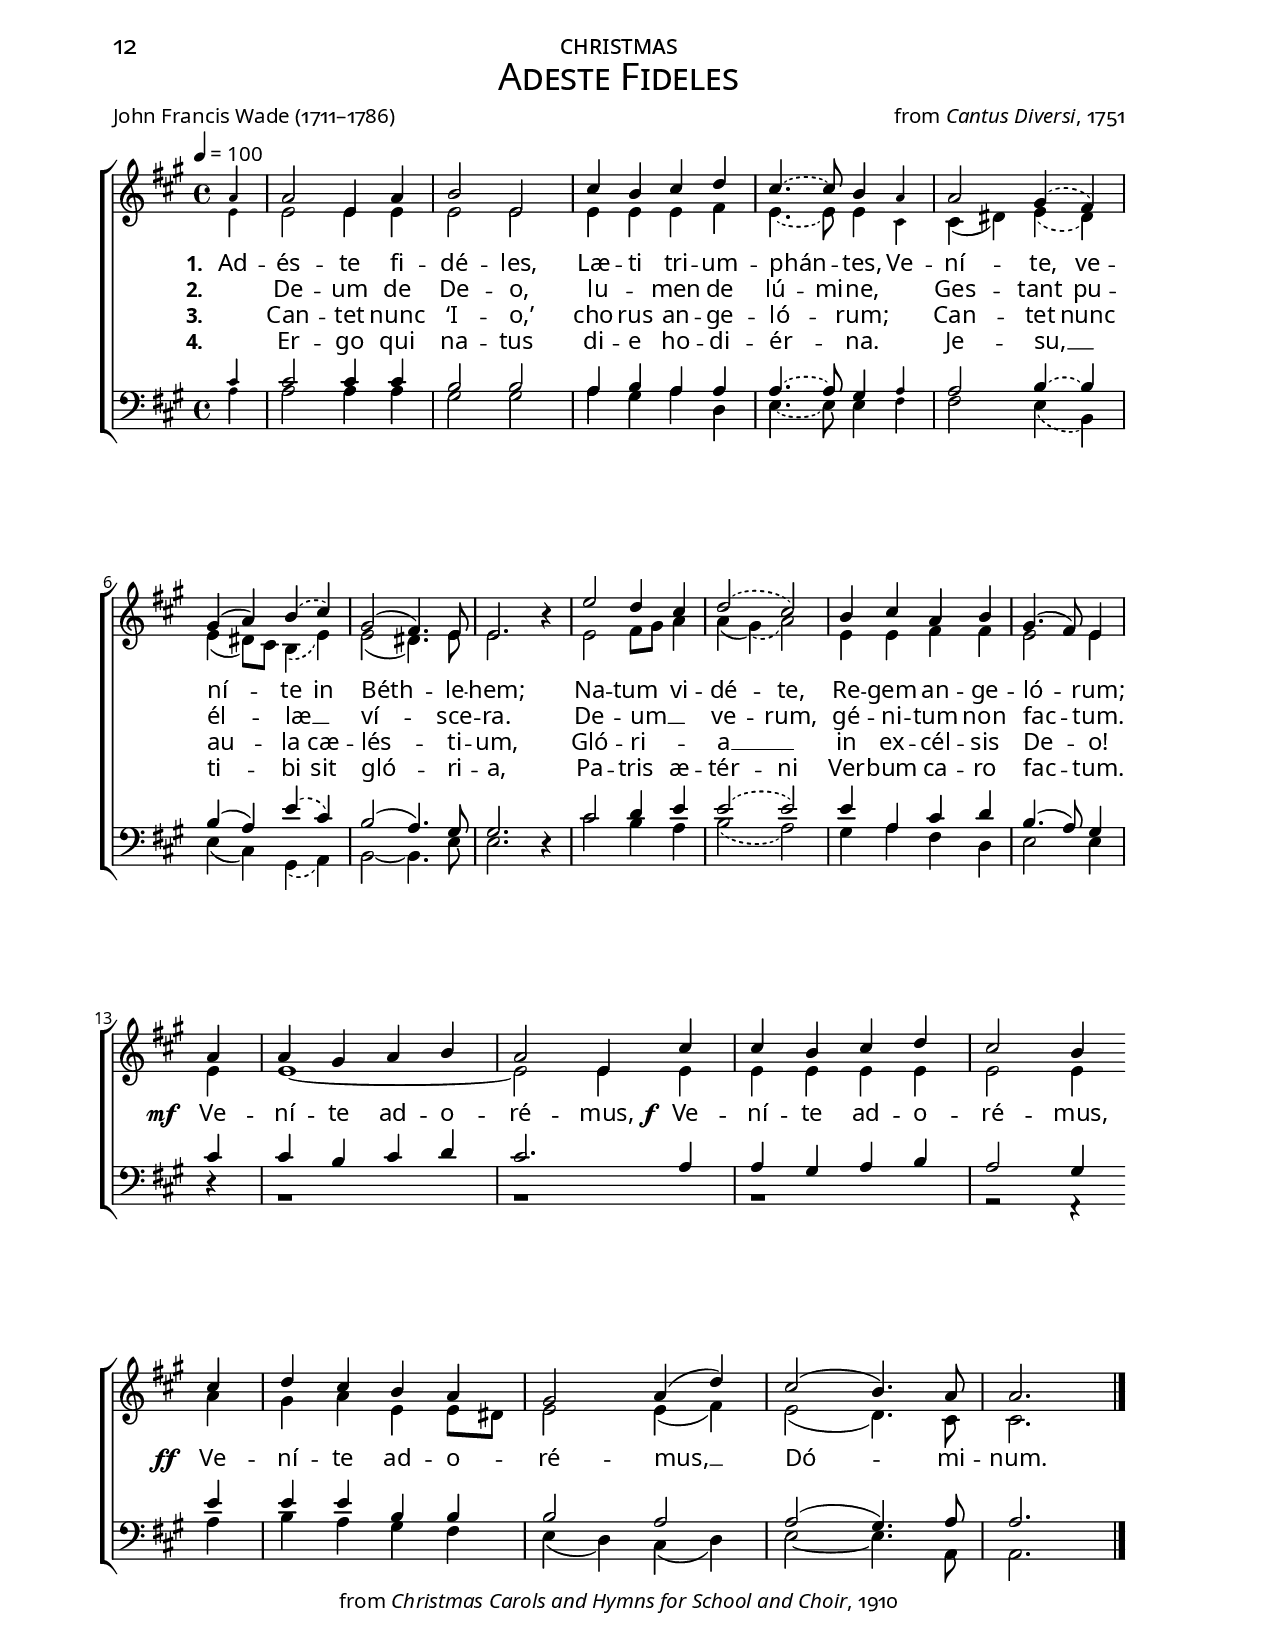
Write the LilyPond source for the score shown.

\version "2.14.2"
\include "util.ly"
\header {
  title = \markup{\override #'(font-name . "Garamond Premr Pro Smbd Subh"){ \abs-fontsize #18 \smallCapsOldStyle"Adeste Fideles"}}
  poet = \markup\oldStyleNum"John Francis Wade (1711–1786)"
  composer = \markup\concat{"from " \italic"Cantus Diversi" \oldStyleNum", 1751"}
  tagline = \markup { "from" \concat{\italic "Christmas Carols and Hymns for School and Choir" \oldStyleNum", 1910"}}
}
\paper {
  paper-height = 11\in
  paper-width = 8.5\in
  indent = 0\in
  %system-system-spacing = #'((basic-distance . 10) (padding . 0))
  %system-system-spacing =
  %  #'((basic-distance . 0)
  %     (minimum-distance . 0)
  %     (padding . -10)
  %     (stretchability . 100))
  ragged-last-bottom = ##f
  ragged-bottom = ##f
  two-sided = ##t
  inner-margin = 1\in
  outer-margin = 0.75\in
  top-margin = 0.26\in
  bottom-margin = 0.25\in
  first-page-number = #012
  print-first-page-number = ##t
  headerLine = \markup{ \smallCapsOldStyle"christmas"}
  oddHeaderMarkup = \markup\fill-line{
     \abs-fontsize #12.5
     \combine 
        \fill-line{"" \on-the-fly #print-page-number-check-first
        \oldStylePageNum""
        }
        \fill-line{\headerLine}
  }
  evenHeaderMarkup = \markup {
     \abs-fontsize #12.5
     \combine
        \on-the-fly #print-page-number-check-first
        \oldStylePageNum""
        \fill-line{\headerLine}
  }
}
#(set-global-staff-size 18) \paper{ #(define fonts (make-pango-font-tree "Garamond Premr Pro" "Garamond Premr Pro" "Garamond Premr Pro" (/ 18 20))) }
global = {
  \key a \major
  \time 4/4
  \autoBeamOff
  \override DynamicLineSpanner #'staff-padding = #0.0
  \override DynamicLineSpanner #'Y-extent = #'(-0.5 . 1.5)
}

sopMusic = \relative c'' {
  \tempo 4 = 100
  \partial 4 \teeny a4 | \normalsize
  a2 e4 a |
  b2 e, |
  cis'4 b cis d |
  \tieDashed\slurDashed cis4.~ cis8 b4 \teeny a | \normalsize
  a2 gis4( fis) | \break
  
  \tieSolid\slurSolid
  gis( a) \slurDashed b( cis) |
  \slurSolid gis2( fis4.) e8 |
  e2. b'4\rest |
  e2 d4 cis |
  \slurDashed d2( cis) |
  b4 cis a b |
  \slurSolid \partial 4*3 gis4.( fis8) e4 | \break
  
  \partial 4 a4 |
  a gis a b |
  a2 e4 cis'4 |
  cis b cis d |
  cis2 b4 \bar""\break cis |
  
  d cis b a |
  gis2 a4( d) |
  cis2( b4.) a8 |
  \partial 4*3 a2. \bar "|."
}
sopWords = \lyricmode {
  
}

altoMusic = \relative c' {
  \partial 4 \teeny e4 | \normalsize
  e2 e4 e |
  e2 e |
  e4 e e fis |
  \tieDashed\slurDashed e4.~ e8 e4 \teeny cis | \normalsize
  \slurSolid cis( dis) \slurDashed e( dis) |
  
  \tieSolid\slurSolid e( dis8[) cis] \slurDashed b4( e) |
  \slurSolid e2( dis4.) e8 |
  e2. s4 |
  e2 fis8[ gis] a4 |
  \slurSolid a( \slurDashed gis)( a2) |
  e4 e fis fis |
  \slurSolid \partial 4*3 e2 e4 |
  
  e4 |
  e1~ |
  e2 e4 e |
  e e e e |
  e2 e4 a |
  
  gis a e e8[ dis] |
  e2 e4( fis) |
  e2( d4.) cis8 |
  \partial 4*3 cis2. \bar "|."
}
altoWords = {
  \dropLyricsV
  \lyricmode {
    \set stanza = #"1. "
  \set ignoreMelismata = ##t
    Ad -- és -- te fi -- dé -- les, Læ -- ti tri -- um -- phán -- _ tes,
    Ve -- ní -- te, ve -- ní -- _ te in Béth -- _ le -- hem; Na -- tum vi -- dé -- te,
    Re -- gem an -- ge -- ló -- _ rum;
  \unset ignoreMelismata
  }
  \set stanza = \markup\dynamic"mf  "
  \lyricmode {
    Ve -- ní -- te ad -- o -- ré -- mus,
  }
  \set stanza = \markup\dynamic" f "
  \lyricmode {
    Ve -- ní -- te ad -- o -- ré -- mus,
  }
  \set stanza = \markup\dynamic"ff  "
  \lyricmode {
    \raiseLyrics
    Ve -- ní -- te ad -- o -- ré -- mus, __ Dó -- mi -- num.
  }
}
altoWordsII = \lyricmode {
  \dropLyricsV
  \set stanza = #"2. "
  \set ignoreMelismata = ##t
  _ De -- um de De -- o, lu -- _ men de lú -- mi -- ne, ""
  Ges -- tant pu -- él -- _ læ __ _ ví -- _ sce -- ra.
  De -- um __ _ ve -- rum, gé -- ni -- tum non fac -- _ tum.
}
altoWordsIII = \lyricmode {
  \dropLyricsV
  \set stanza = #"3. "
  \set ignoreMelismata = ##t
  _ Can -- tet nunc ‘I -- o,’ cho -- rus an -- ge -- ló -- _ rum; ""
  Can -- tet nunc au -- _ la cæ -- lés -- _ ti -- um,
  Gló -- ri -- _ a __ _ in ex -- cél -- sis De -- _ o!
}
altoWordsIV = \lyricmode {
  \dropLyricsV
  \set stanza = #"4. "
  \set ignoreMelismata = ##t
  _ Er -- go qui na -- tus di -- e ho -- di -- ér -- _ na. ""
  Je -- su, __ _ ti -- _ bi sit gló -- _ ri -- a,
  Pa -- tris æ -- tér -- ni Ver -- bum ca -- ro fac -- _ tum.
}

tenorMusic = \relative c' {
  \partial 4 \teeny cis4 | \normalsize
  cis2 cis4 cis |
  b2 b |
  a4 b a a |
  \tieDashed\slurDashed a4.~ a8 gis4 \teeny a | \normalsize
  a2 b4~ b |
  
  \tieSolid\slurSolid b( a) \slurDashed e'( cis) |
  \slurSolid b2( a4.) gis8 |
  gis2. d4\rest |
  cis'2 d4 e |
  \slurDashed e2( e2) |
  e4 a, cis d |
  \slurSolid \partial 4*3 b4.( a8) gis4 |
  
  \partial 4 cis4 |
  cis b cis d |
  cis2. a4 |
  a gis a b |
  a2 gis4 e' |
  
  e e b b |
  b2 a |
  a( gis4.) a8 |
  \partial 4*3 a2. \bar "|."
}
tenorWords = \lyricmode {

}

bassMusic = \relative c' {
  \partial 4 \teeny a4 | \normalsize
  a2 a4 a |
  gis2 gis |
  a4 gis a d, |
  \tieDashed\slurDashed e4.~ e8 e4 \teeny fis | \normalsize
  fis2 e4( b) |
  
  \tieSolid\slurSolid e( cis) \slurDashed gis( a) |
  b2~ b4. e8 |
  \tieSolid e2. s4 |
  cis'2 b4 a |
  b2( a2) |
  gis4 a fis d |
  \partial 4*3 e2 e4 |
  
  \slurSolid \partial 4 d\rest |
  g,1\rest |
  g1\rest |
  g1\rest |
  g2\rest f4\rest a'4 |
  
  b a gis fis |
  e( d) cis( d) |
  e2~e4. a,8 |
  \partial 4*3 a2. \bar "|."
}
bassWords = \lyricmode {

}

\score {
  <<
   \new ChoirStaff <<
%    \new Lyrics = sopranos \with { \override VerticalAxisGroup #'nonstaff-relatedstaff-spacing = #'((basic-distance . 1)) }
    \new Staff = women <<
      \new Voice = "sopranos" { \voiceOne << \global \sopMusic >> }
      \new Voice = "altos" { \voiceTwo << \global \altoMusic >> }
    >>
    \new Lyrics \with { alignAboveContext = #"women" \override VerticalAxisGroup #'nonstaff-relatedstaff-spacing = #'((basic-distance . 1))} \lyricsto "sopranos" \sopWords
    \new Lyrics = "altosIV"  \with { alignBelowContext = #"women" } \lyricsto "sopranos" \altoWordsIV
    \new Lyrics = "altosIII"  \with { alignBelowContext = #"women" } \lyricsto "sopranos" \altoWordsIII
    \new Lyrics = "altosII"  \with { alignBelowContext = #"women" } \lyricsto "sopranos" \altoWordsII
    \new Lyrics = "altos"  \with { alignBelowContext = #"women" } \lyricsto "sopranos" \altoWords
   \new Staff = men <<
      \clef bass
      \new Voice = "tenors" { \voiceOne << \global \tenorMusic >> }
      \new Voice = "basses" { \voiceTwo << \global \bassMusic >> }
    >>
    \new Lyrics \with { alignAboveContext = #"men" \override VerticalAxisGroup #'nonstaff-relatedstaff-spacing = #'((basic-distance . 1)) } \lyricsto "tenors" \tenorWords
    \new Lyrics \with { alignBelowContext = #"men" \override VerticalAxisGroup #'nonstaff-relatedstaff-spacing = #'((basic-distance . 1)) } \lyricsto "basses" \bassWords
  >>
%    \new PianoStaff << \new Staff { \new Voice { \pianoRH } } \new Staff { \clef "bass" \pianoLH } >>
  >>
  \layout {
  \context {
    \Lyrics
    \override LyricText #'font-size = #1.3
  }
    \context {
      \Score
      %\override SpacingSpanner #'base-shortest-duration = #(ly:make-moment 1 8)
      %\override SpacingSpanner #'common-shortest-duration = #(ly:make-moment 1 4)
    }
    \context {
      % Remove all empty staves
      % \Staff \RemoveEmptyStaves \override VerticalAxisGroup #'remove-first = ##t
    }
    \context {
      \Lyrics
      \override LyricText #'X-offset = #center-on-word
    }
  }
}

